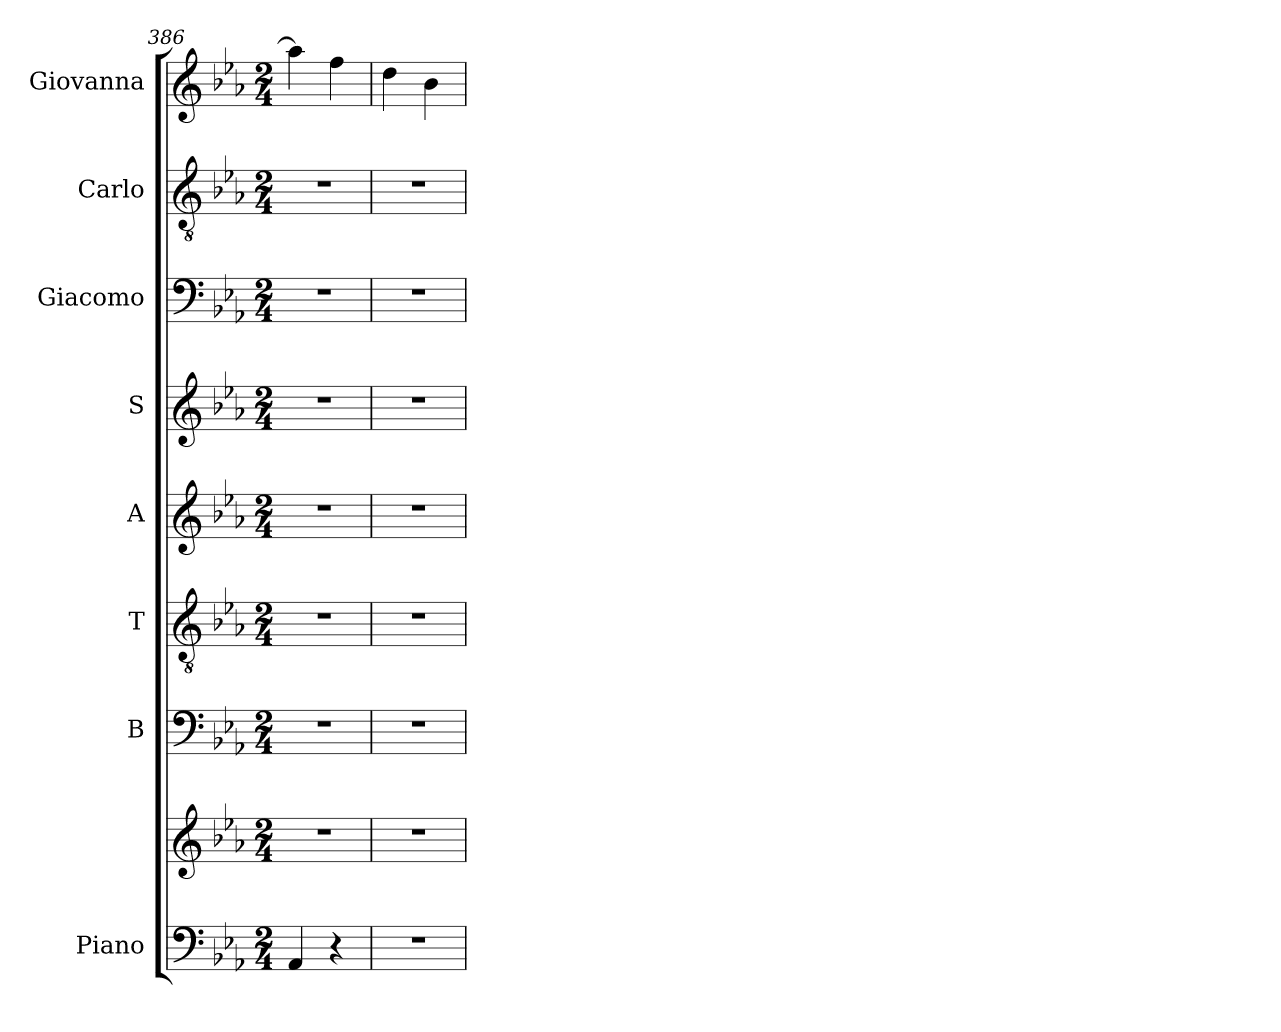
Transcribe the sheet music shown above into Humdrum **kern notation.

**kern	**kern	**kern	**kern	**kern	**kern	**kern	**kern	**kern
*part8	*part8	*part7	*part6	*part5	*part4	*part3	*part2	*part1
*staff9	*staff8	*staff7	*staff6	*staff5	*staff4	*staff3	*staff2	*staff1
*I"Piano	*	*I"B	*I"T	*I"A	*I"S	*I"Giacomo	*I"Carlo	*I"Giovanna
*I'Pno	*	*I'B	*I'T	*I'A	*I'S	*	*	*
*clefF4	*clefG2	*clefF4	*clefGv2	*clefG2	*clefG2	*clefF4	*clefGv2	*clefG2
*k[b-e-a-]	*k[b-e-a-]	*k[b-e-a-]	*k[b-e-a-]	*k[b-e-a-]	*k[b-e-a-]	*k[b-e-a-]	*k[b-e-a-]	*k[b-e-a-]
*M2/4	*M2/4	*M2/4	*M2/4	*M2/4	*M2/4	*M2/4	*M2/4	*M2/4
=386	=386	=386	=386	=386	=386	=386	=386	=386
4AA-/	2r	2r	2r	2r	2r	2r	2r	4aa-\]
4r	.	.	.	.	.	.	.	4ff\
=387	=387	=387	=387	=387	=387	=387	=387	=387
2r	2r	2r	2r	2r	2r	2r	2r	4dd\
.	.	.	.	.	.	.	.	4b-\
=	=	=	=	=	=	=	=	=
*-	*-	*-	*-	*-	*-	*-	*-	*-
